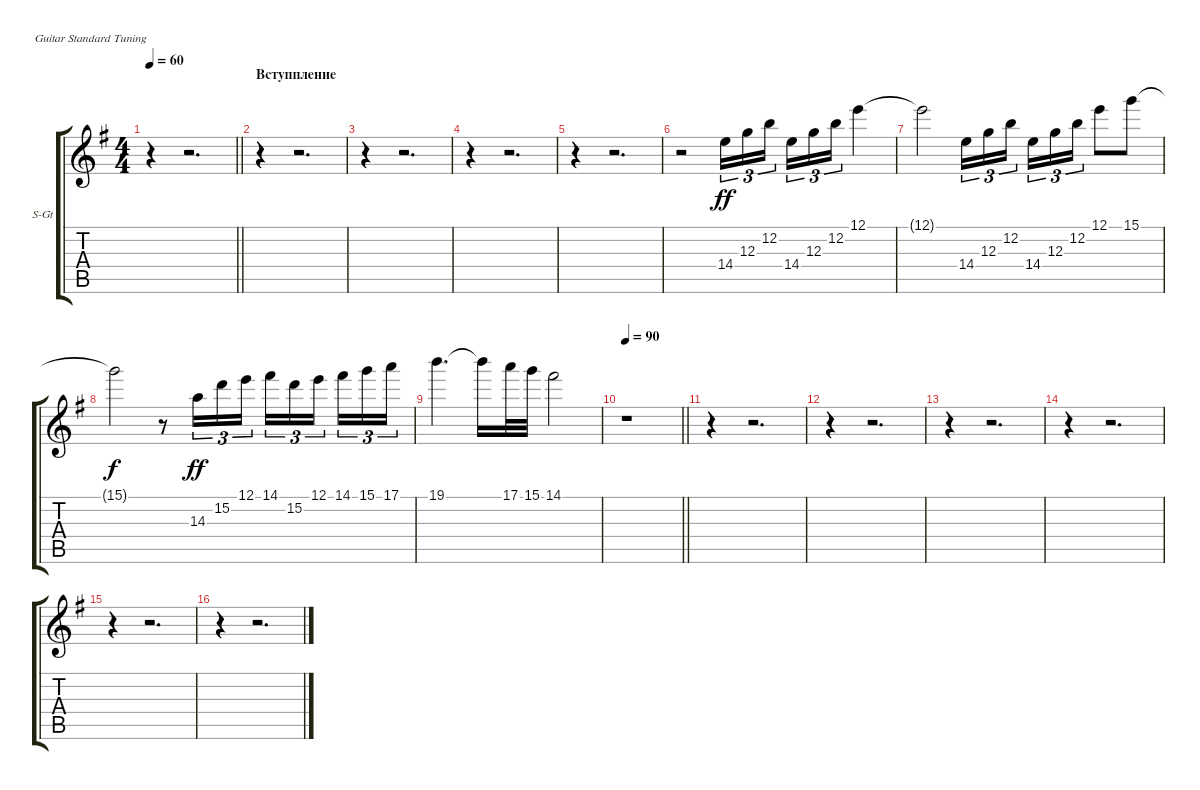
\bracketExtendMode groupsimilarinstruments
\firstSystemTrackNameOrientation horizontal
\otherSystemsTrackNameOrientation horizontal
\track ("Синтезатор 2" "S-Gt") {instrument acousticguitarsteel}
\staff {score tabs}
\tuning (E4 B3 G3 D3 A2 E2)
\ts (4 4)
\beaming (8 2 2 2 2)
\tempo 60
\clef g2
\scale
0.511811
\barLineRight lightlight
\ks eminor
r.4{dy ff instrument acousticguitarsteel} r.2{d} |
\section ("" "Вступпление")
\scale
0.244094 r.4 r.2{d} |
\scale
0.244094 r.4 r.2{d} |
\scale
0.333333 r.4 r.2{d} |
\scale
0.333333 r.4 r.2{d} |
\scale
0.333333 r.2 14.4.16{tu (3 2)} 12.3.16{tu (3 2)} 12.2.16{tu (3 2)} 14.4.16{tu (3 2)} 12.3.16{tu (3 2)} 12.2.16{tu (3 2)} 12.1.4 |
\scale
0.333333 12.1{t}.2 14.4.16{tu (3 2)} 12.3.16{tu (3 2)} 12.2.16{tu (3 2)} 14.4.16{tu (3 2)} 12.3.16{tu (3 2)} 12.2.16{tu (3 2)} 12.1.8 15.1.8 |
\scale
0.333333 15.1{t}.2{dy f} r.8 14.3.16{tu (3 2) dy ff} 15.2.16{tu (3 2)} 12.1.16{tu (3 2)} 14.1.16{tu (3 2)} 15.2.16{tu (3 2)} 12.1.16{tu (3 2)} 14.1.16{tu (3 2)} 15.1.16{tu (3 2)} 17.1.16{tu (3 2)} |
\scale
0.333333 19.1.4{d} 19.1{t}.16 17.1.32 15.1.32 14.1.2 |
\tempo 90
\tempo (90 0.5 hide)
\scale
0.333333
\barLineRight lightlight
r.1 |
\scale
0.333333 r.4 r.2{d} |
\scale
0.333333 r.4 r.2{d} |
\scale
0.333333 r.4 r.2{d} |
\scale
0.333333 r.4 r.2{d} |
\scale
0.333333 r.4 r.2{d} |
\scale
0.333333 r.4 r.2{d}
